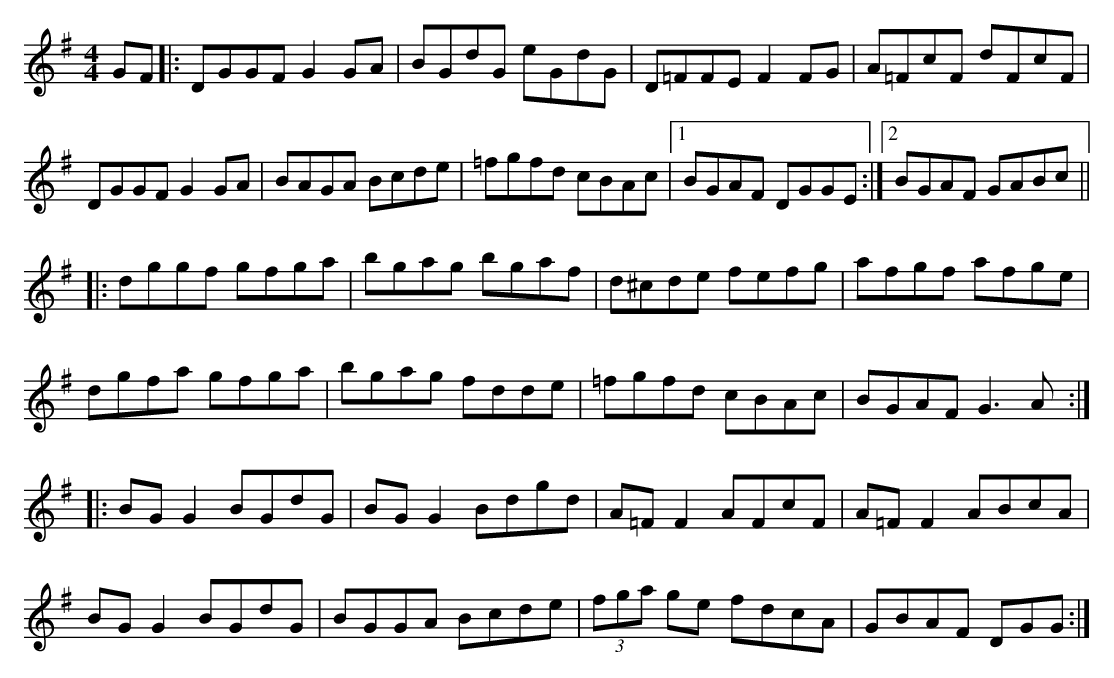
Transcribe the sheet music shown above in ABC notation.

X:1
M:4/4
K:G
GF|:DGGF G2GA|BGdG eGdG|D=FFE F2FG|A=FcF dFcF|
DGGF G2GA|BAGA Bcde|=fgfd cBAc|1 BGAF DGGE:|2 BGAF GABc||
|:dggf gfga|bgag bgaf|d^cde fefg|afgf afge|
dgfa gfga|bgag fdde|=fgfd cBAc|BGAF G3A:|
|:BGG2 BGdG|BGG2 Bdgd|A=FF2 AFcF|A=FF2 ABcA|
BGG2 BGdG|BGGA Bcde|(3fga ge fdcA|GBAF DGG:|
